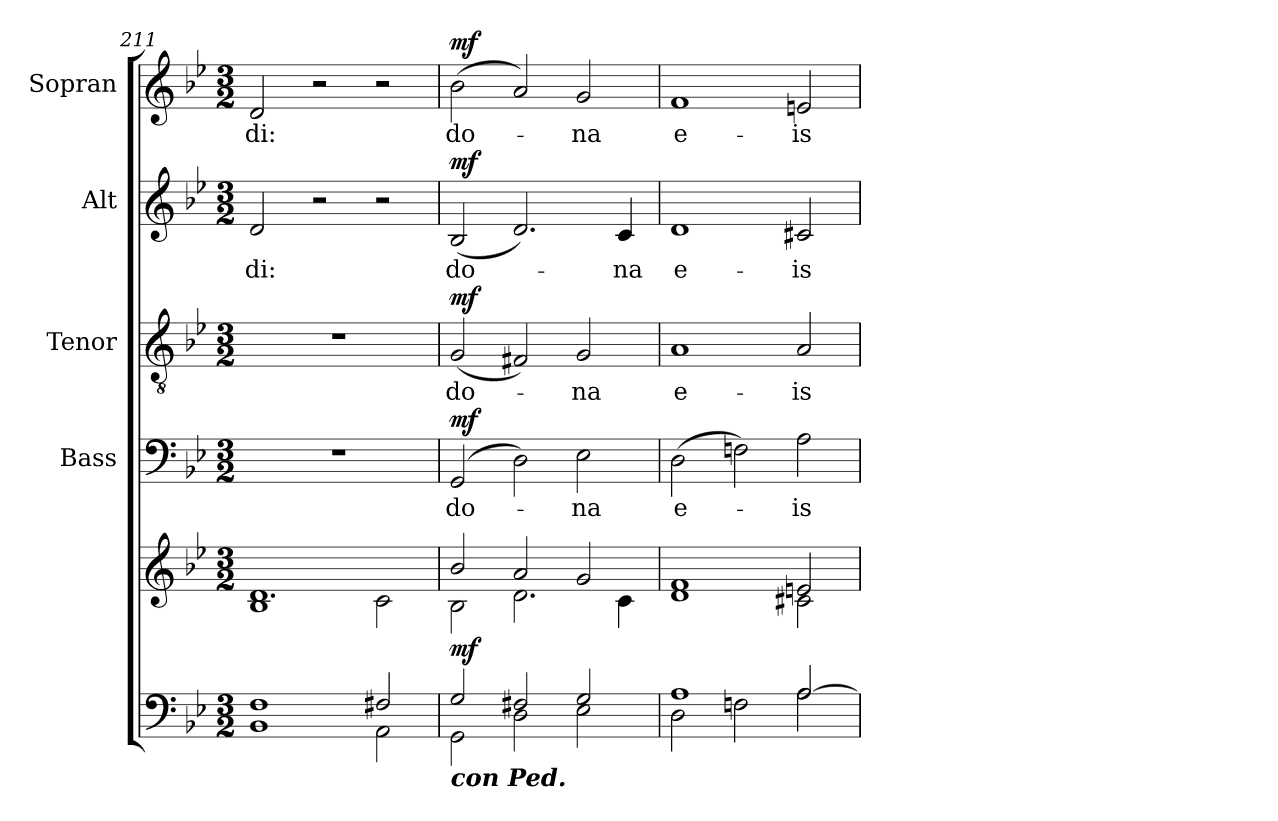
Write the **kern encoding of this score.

**kern	**kern	**dynam	**kern	**text	**dynam	**kern	**text	**dynam	**kern	**text	**dynam	**kern	**text	**dynam
*part5	*part5	*part5	*part4	*part4	*part4	*part3	*part3	*part3	*part2	*part2	*part2	*part1	*part1	*part1
*staff6	*staff5	*staff5/6	*staff4	*staff4	*staff4	*staff3	*staff3	*staff3	*staff2	*staff2	*staff2	*staff1	*staff1	*staff1
*	*	*	*I"Bass	*	*	*I"Tenor	*	*	*I"Alt	*	*	*I"Sopran	*	*
*	*	*	*I'B.	*	*	*I'T.	*	*	*I'A.	*	*	*I'S.	*	*
*clefF4	*clefG2	*	*clefF4	*	*	*clefGv2	*	*	*clefG2	*	*	*clefG2	*	*
*k[b-e-]	*k[b-e-]	*	*k[b-e-]	*	*	*k[b-e-]	*	*	*k[b-e-]	*	*	*k[b-e-]	*	*
*B-:	*B-:	*	*B-:	*	*	*B-:	*	*	*B-:	*	*	*B-:	*	*
*M3/2	*M3/2	*	*M3/2	*	*	*M3/2	*	*	*M3/2	*	*	*M3/2	*	*
=211	=211	=211	=211	=211	=211	=211	=211	=211	=211	=211	=211	=211	=211	=211
*^	*^	*	*	*	*	*	*	*	*	*	*	*	*	*
!	!	!	!	!	!	!	!	!	!	!	!	!LO:LY:b	!	!	!LO:LY:b	!
1F	1BB-	1.d	1B-	.	1.r	.	.	1.r	.	.	2d/	-di:	.	2d/	-di:	.
.	.	.	.	.	.	.	.	.	.	.	2r	.	.	2r	.	.
2F#X/	2AA\	.	2c\	.	.	.	.	.	.	.	2r	.	.	2r	.	.
=212	=212	=212	=212	=212	=212	=212	=212	=212	=212	=212	=212	=212	=212	=212	=212	=212
!LO:TX:b:Bi:t=con Ped.	!	!	!	!	!	!	!	!	!	!	!	!	!	!	!	!
!	!	!	!	!LO:DY:b	!	!LO:LY:b	!LO:DY:a	!	!LO:LY:b	!LO:DY:a	!	!LO:LY:b	!LO:DY:a	!	!LO:LY:b	!LO:DY:a
2G/	2GG\	2b-/	2B-\	mf	(2GG/	do-	mf	(<2G/	do-	mf	(<2B-/	do-	mf	(>2b-\	do-	mf
2F#X/	2D\	2a/	2.d\	.	2D\)	.	.	2F#X/)	.	.	2.d/)	.	.	2a/)	.	.
!	!	!	!	!	!	!LO:LY:b	!	!	!LO:LY:b	!	!	!	!	!	!LO:LY:b	!
2G/	2E-\	2g/	.	.	2E-\	-na	.	2G/	-na	.	.	.	.	2g/	-na	.
!	!	!	!	!	!	!	!	!	!	!	!	!LO:LY:b	!	!	!	!
.	.	.	4c\	.	.	.	.	.	.	.	4c/	-na	.	.	.	.
=213	=213	=213	=213	=213	=213	=213	=213	=213	=213	=213	=213	=213	=213	=213	=213	=213
!	!	!	!	!	!	!LO:LY:b	!	!	!LO:LY:b	!	!	!LO:LY:b	!	!	!LO:LY:b	!
1A	2D\	1f	1d	.	(>2D\	e-	.	1A	e-	.	1d	e-	.	1f	e-	.
.	2Fn\	.	.	.	2Fn\)	.	.	.	.	.	.	.	.	.	.	.
!	!	!	!	!	!	!LO:LY:b	!	!	!LO:LY:b	!	!	!LO:LY:b	!	!	!LO:LY:b	!
[>2A/	2A\	2en/	2c#X\	.	2A\	-is	.	2A/	-is	.	2c#X/	-is	.	2en/	-is	.
*v	*v	*	*	*	*	*	*	*	*	*	*	*	*	*	*	*
*	*v	*v	*	*	*	*	*	*	*	*	*	*	*	*	*
=	=	=	=	=	=	=	=	=	=	=	=	=	=	=
*-	*-	*-	*-	*-	*-	*-	*-	*-	*-	*-	*-	*-	*-	*-
